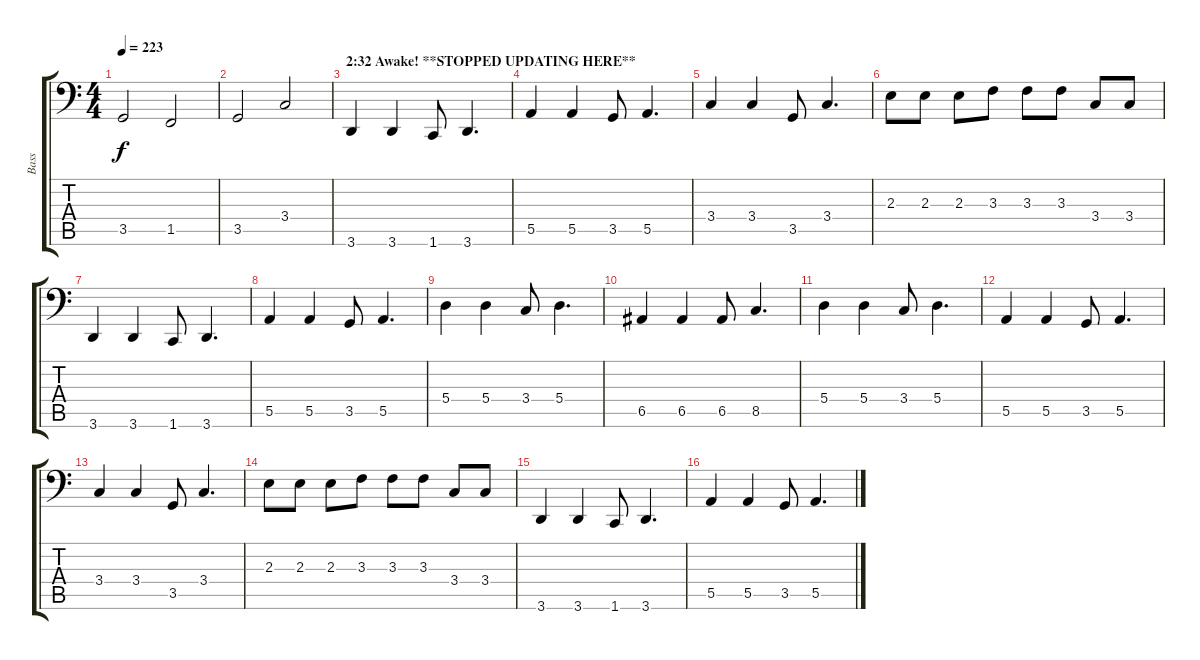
\track ("Bass" "Bass") {instrument electricbasspick}
\staff {score tabs}
\tuning (B2 G2 D2 A1 E1 B0) {hide}
\ts (4 4)
\tempo 223
\clef f4
\ks c
3.5.2{dy f} 1.5.2 |
3.5.2 3.4.2 |
\section ("" "2:32 Awake! **STOPPED UPDATING HERE**")
3.6.4 3.6.4 1.6.8 3.6.4{d} |
5.5.4 5.5.4 3.5.8 5.5.4{d} |
3.4.4 3.4.4 3.5.8 3.4.4{d} |
2.3.8 2.3.8 2.3.8 3.3.8 3.3.8 3.3.8 3.4.8 3.4.8 |
3.6.4 3.6.4 1.6.8 3.6.4{d} |
5.5.4 5.5.4 3.5.8 5.5.4{d} |
5.4.4 5.4.4 3.4.8 5.4.4{d} |
6.5.4 6.5.4 6.5.8 8.5.4{d} |
5.4.4 5.4.4 3.4.8 5.4.4{d} |
5.5.4 5.5.4 3.5.8 5.5.4{d} |
3.4.4 3.4.4 3.5.8 3.4.4{d} |
2.3.8 2.3.8 2.3.8 3.3.8 3.3.8 3.3.8 3.4.8 3.4.8 |
3.6.4 3.6.4 1.6.8 3.6.4{d} |
5.5.4 5.5.4 3.5.8 5.5.4{d}
